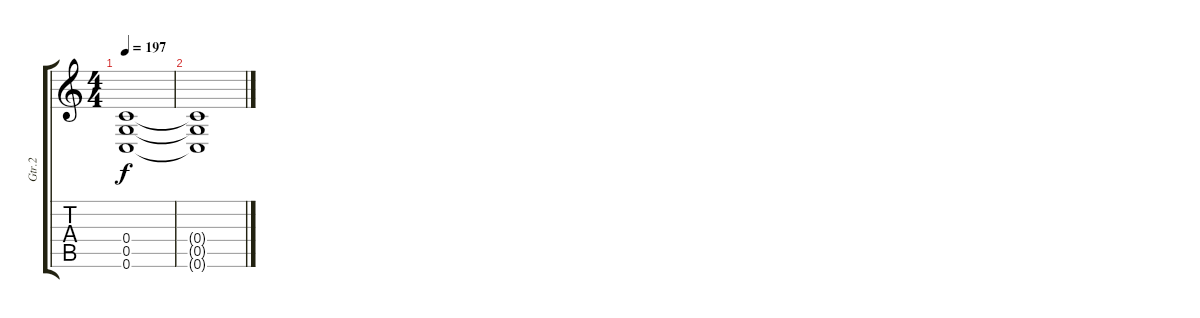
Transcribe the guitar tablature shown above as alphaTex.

\track ("Gtr.2" "Gtr.2") {instrument distortionguitar}
\staff {score tabs}
\tuning (D4 A3 F3 C3 G2 C2) {hide}
\ts (4 4)
\tempo 197
\clef g2
\ks c
(0.4{t} 0.5{t} 0.6{t}).1{dy f volume 0} |
(0.4{t} 0.5{t} 0.6{t}).1
